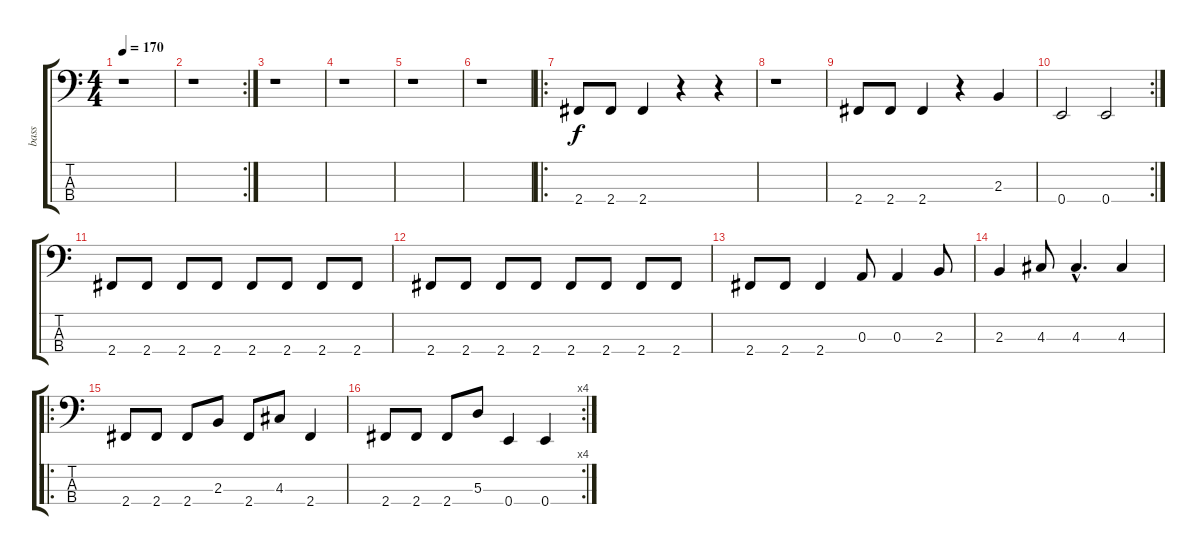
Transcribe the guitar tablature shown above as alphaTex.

\track ("bass" "bass") {instrument slapbass2}
\staff {score tabs}
\tuning (G2 D2 A1 E1) {hide}
\ts (4 4)
\tempo 170
\clef f4
\ks c
r.1{dy f instrument slapbass2} |
\rc 2
r.1 |
r.1 |
r.1 |
r.1 |
r.1 |
\ro
2.4.8 2.4.8 2.4.4 r.4 r.4 |
r.1 |
2.4.8 2.4.8 2.4.4 r.4 2.3.4 |
\rc 2
0.4.2 0.4.2 |
2.4.8 2.4.8 2.4.8 2.4.8 2.4.8 2.4.8 2.4.8 2.4.8 |
2.4.8 2.4.8 2.4.8 2.4.8 2.4.8 2.4.8 2.4.8 2.4.8 |
2.4.8 2.4.8 2.4.4 0.3.8 0.3.4 2.3.8 |
2.3.4 4.3.8 4.3{hac}.4{d} 4.3.4 |
\ro
2.4.8 2.4.8 2.4.8 2.3.8 2.4.8 4.3.8 2.4.4 |
\rc 4
2.4.8 2.4.8 2.4.8 5.3.8 0.4.4 0.4.4
